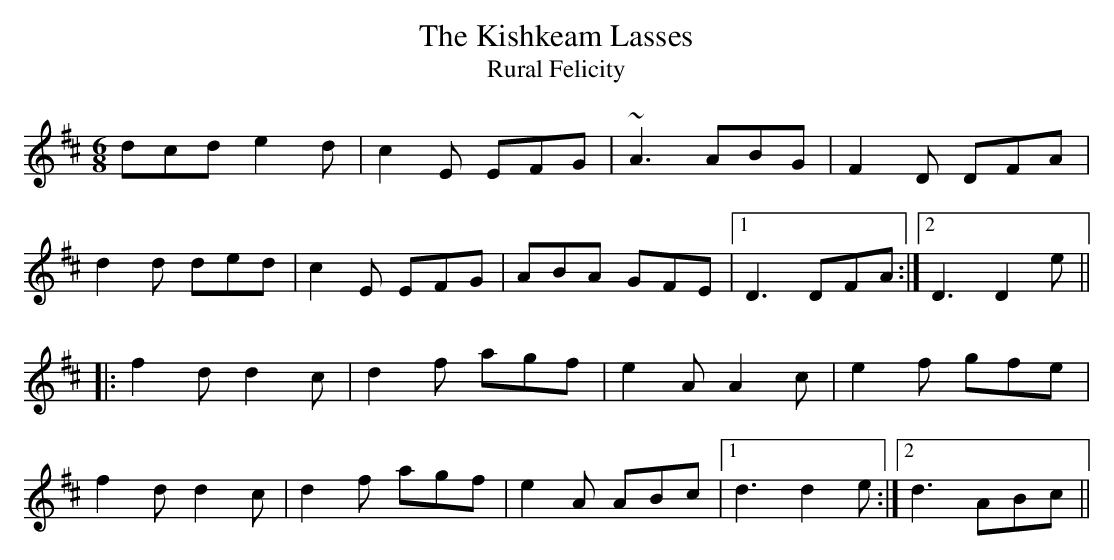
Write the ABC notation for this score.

X:1
T:Kishkeam Lasses, The
T:Rural Felicity
M:6/8
L:1/8
K:D
dcd e2d | c2E EFG | ~A3 ABG | F2D DFA |
d2d ded | c2E EFG | ABA GFE |1 D3 DFA :|2 D3 D2e ||
|: f2d d2c | d2f agf | e2A A2c | e2f gfe |
f2d d2c | d2f agf | e2A ABc |1 d3 d2e :|2 d3 ABc ||
